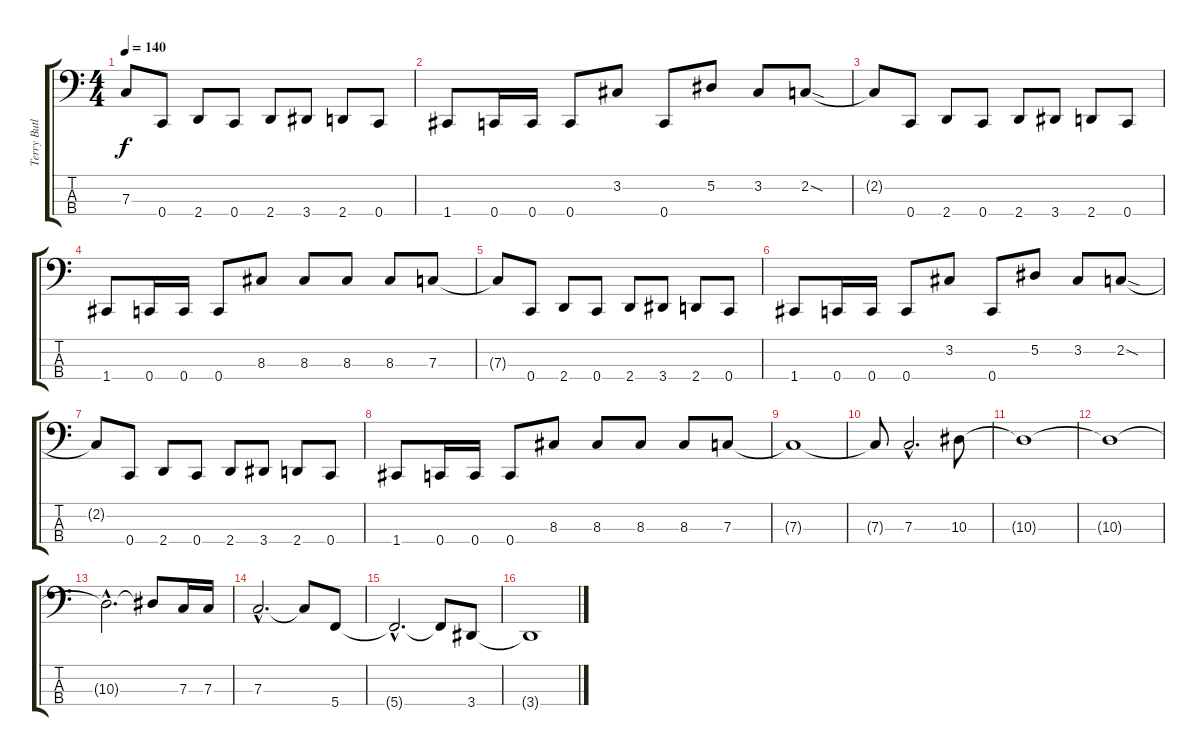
\track ("Terry Butler (Bass)" "Terry Butl") {instrument electricbasspick}
\staff {score tabs}
\tuning (Eb2 Bb1 F1 C1) {hide}
\ts (4 4)
\tempo 140
\clef f4
\ks c
7.3{t}.8{dy f} 0.4.8 2.4.8 0.4.8 2.4.8 3.4.8 2.4.8 0.4.8 |
1.4.8 0.4.16 0.4.16 0.4.8 3.2.8 0.4.8 5.2.8 3.2.8 2.2{sod}.8 |
2.2{t}.8 0.4.8 2.4.8 0.4.8 2.4.8 3.4.8 2.4.8 0.4.8 |
1.4.8 0.4.16 0.4.16 0.4.8 8.3.8 8.3.8 8.3.8 8.3.8 7.3.8 |
7.3{t}.8 0.4.8 2.4.8 0.4.8 2.4.8 3.4.8 2.4.8 0.4.8 |
1.4.8 0.4.16 0.4.16 0.4.8 3.2.8 0.4.8 5.2.8 3.2.8 2.2{sod}.8 |
2.2{t}.8 0.4.8 2.4.8 0.4.8 2.4.8 3.4.8 2.4.8 0.4.8 |
1.4.8 0.4.16 0.4.16 0.4.8 8.3.8 8.3.8 8.3.8 8.3.8 7.3.8 |
7.3{t}.1 |
7.3{t}.8 7.3{hac}.2{d} 10.3.8 |
10.3{t}.1 |
10.3{t}.1 |
10.3{hac t}.2{d} 10.3{t}.8 7.3.16 7.3.16 |
7.3{hac}.2{d} 7.3{t}.8 5.4.8 |
5.4{hac t}.2{d} 5.4{t}.8 3.4.8 |
3.4{t}.1
